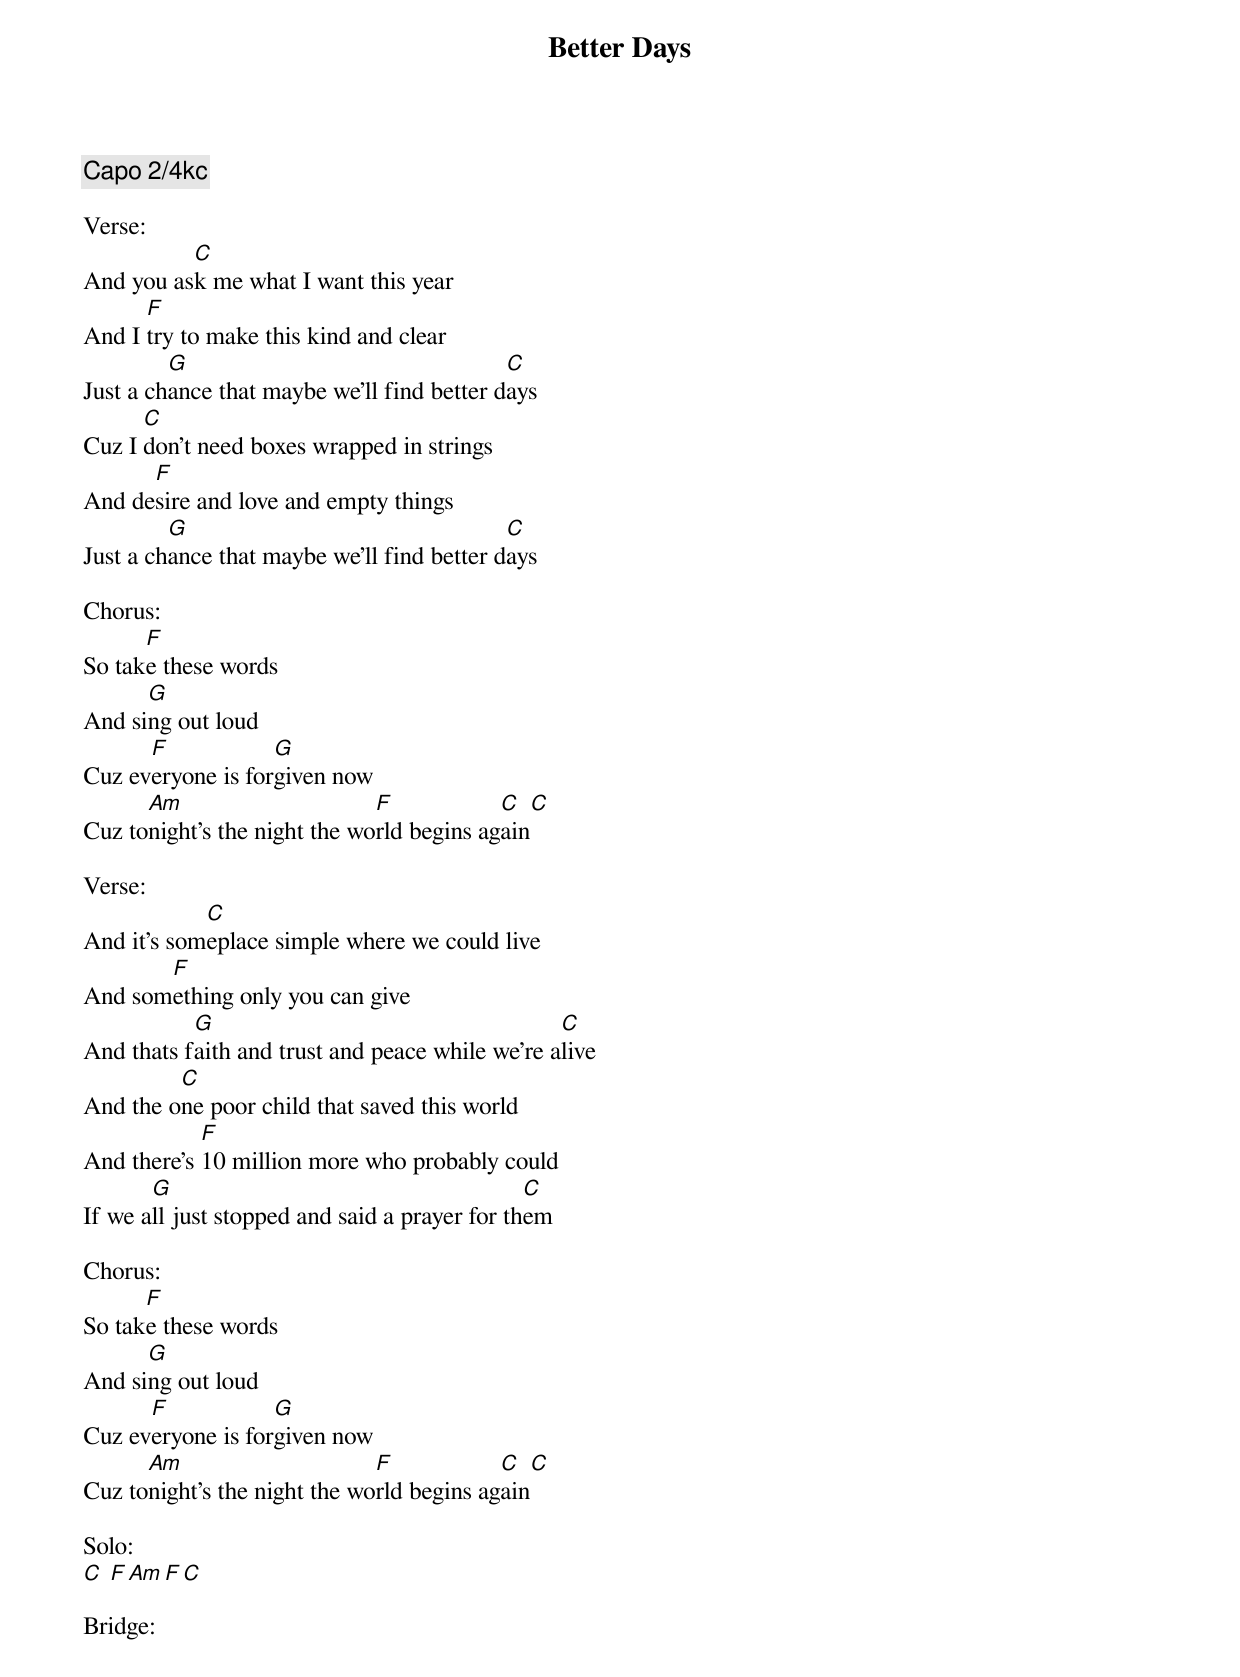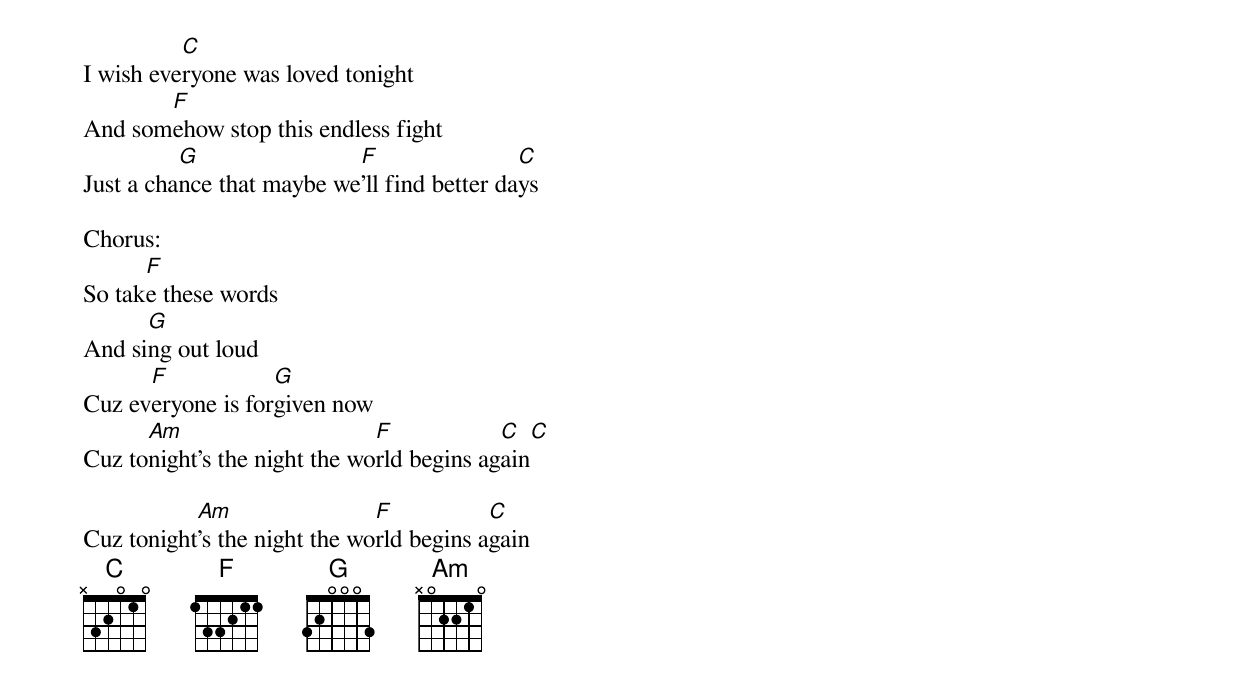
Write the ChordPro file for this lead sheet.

{title:Better Days}
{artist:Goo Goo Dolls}
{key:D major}
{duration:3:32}
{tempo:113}
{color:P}

{comment: Capo 2/4kc}

Verse:
And you as[C]k me what I want this year
And I [F]try to make this kind and clear
Just a ch[G]ance that maybe we'll find better d[C]ays
Cuz I [C]don't need boxes wrapped in strings
And de[F]sire and love and empty things
Just a ch[G]ance that maybe we'll find better d[C]ays

Chorus:
So tak[F]e these words
And si[G]ng out loud
Cuz ev[F]eryone is for[G]given now
Cuz to[Am]night's the night the wo[F]rld begins ag[C]ain[C]

Verse:
And it's som[C]eplace simple where we could live
And som[F]ething only you can give
And thats f[G]aith and trust and peace while we're a[C]live
And the o[C]ne poor child that saved this world
And there's [F]10 million more who probably could
If we a[G]ll just stopped and said a prayer for th[C]em

Chorus:
So tak[F]e these words
And si[G]ng out loud
Cuz ev[F]eryone is for[G]given now
Cuz to[Am]night's the night the wo[F]rld begins ag[C]ain[C]

Solo:
[C] [F][Am][F][C]

Bridge:
I wish eve[C]ryone was loved tonight
And som[F]ehow stop this endless fight
Just a cha[G]nce that maybe we[F]'ll find better da[C]ys

Chorus:
So tak[F]e these words
And si[G]ng out loud
Cuz ev[F]eryone is for[G]given now
Cuz to[Am]night's the night the wo[F]rld begins ag[C]ain[C]

Cuz tonight[Am]'s the night the wo[F]rld begins a[C]gain
